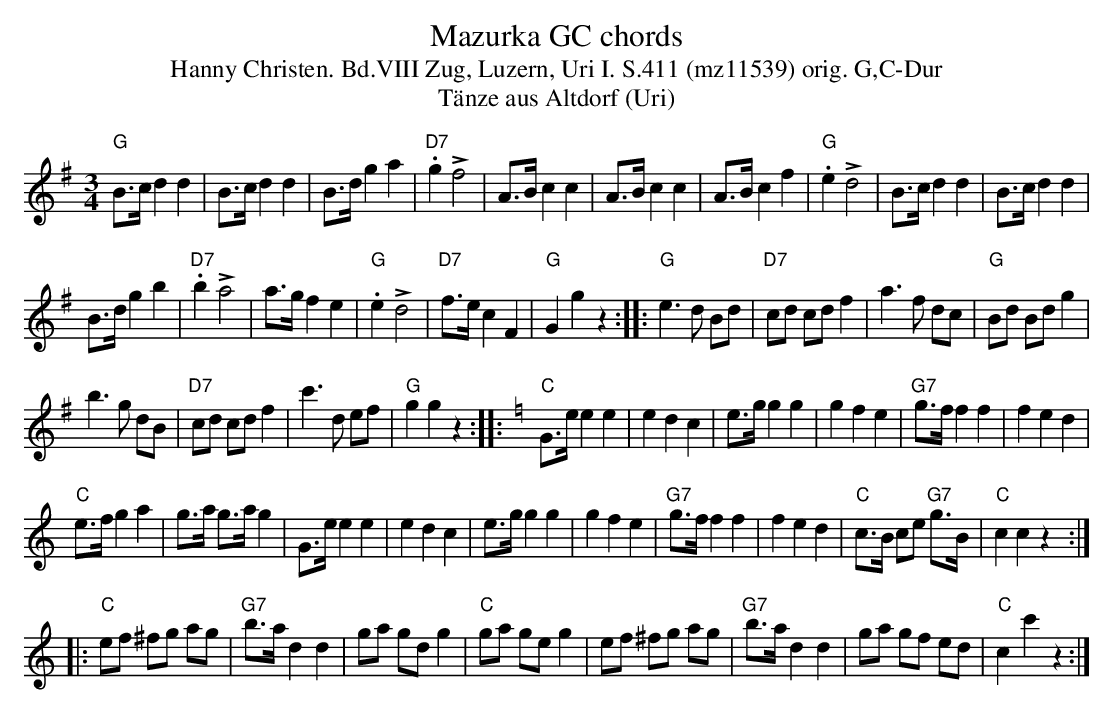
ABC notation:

X:1
T: Mazurka GC chords
T:Hanny Christen. Bd.VIII Zug, Luzern, Uri I. S.411 (mz11539) orig. G,C-Dur
T: T\"anze aus Altdorf (Uri)
M:3/4
L:1/8
K:G %%MIDI gchordon
"G"B>c d2d2 | B>c d2d2 | B>d g2a2 | "D7".g2+>+f4 | A>B c2c2 | A>B c2c2 | A>B c2f2 | "G".e2+>+d4 | B>cd2d2 | B>cd2d2 |
B>d g2b2 | "D7".b2+>+a4 | a>g f2e2 | "G".e2+>+d4 | "D7"f>e c2F2 | "G"G2g2z2 :: "G"e3d Bd | "D7"cd cd f2 | a3f dc | "G"Bd Bd g2 |
b3g dB | "D7"cd cd f2 | c'3d ef | "G"g2g2z2 :: [K:C] "C"G>e e2e2 | e2d2c2 | e>g g2g2 | g2f2e2 | "G7"g>f f2f2 | f2e2d2 |
"C"e>f g2a2 | g>a g>a g2 | G>e e2e2 | e2d2c2 | e>g g2g2 | g2f2e2 | "G7"g>f f2f2 | f2e2d2 | "C"c>B ce "G7"g>B | "C"c2c2z2 ::
"C"ef ^fg ag | "G7"b>a d2d2 | ga gd g2 | "C"ga ge g2 | ef ^fg ag | "G7"b>a d2d2 | ga gf ed | "C"c2c'2z2 :|
